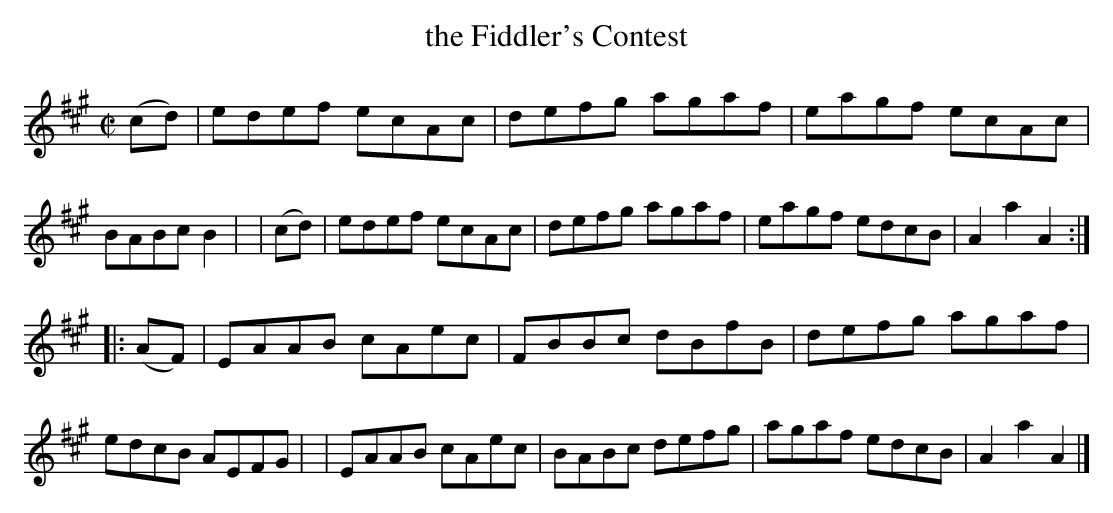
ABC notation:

X:1
T: the Fiddler's Contest
M: C|
L: 1/8
K: A
  (cd) | edef ecAc | defg agaf | eagf ecAc | BABc B2 |\
| (cd) | edef ecAc | defg agaf | eagf edcB | A2a2A2 :|
|: (AF) \
| EAAB cAec | FBBc dBfB | defg agaf | edcB AEFG |\
| EAAB cAec | BABc defg | agaf edcB | A2a2A2 |]
